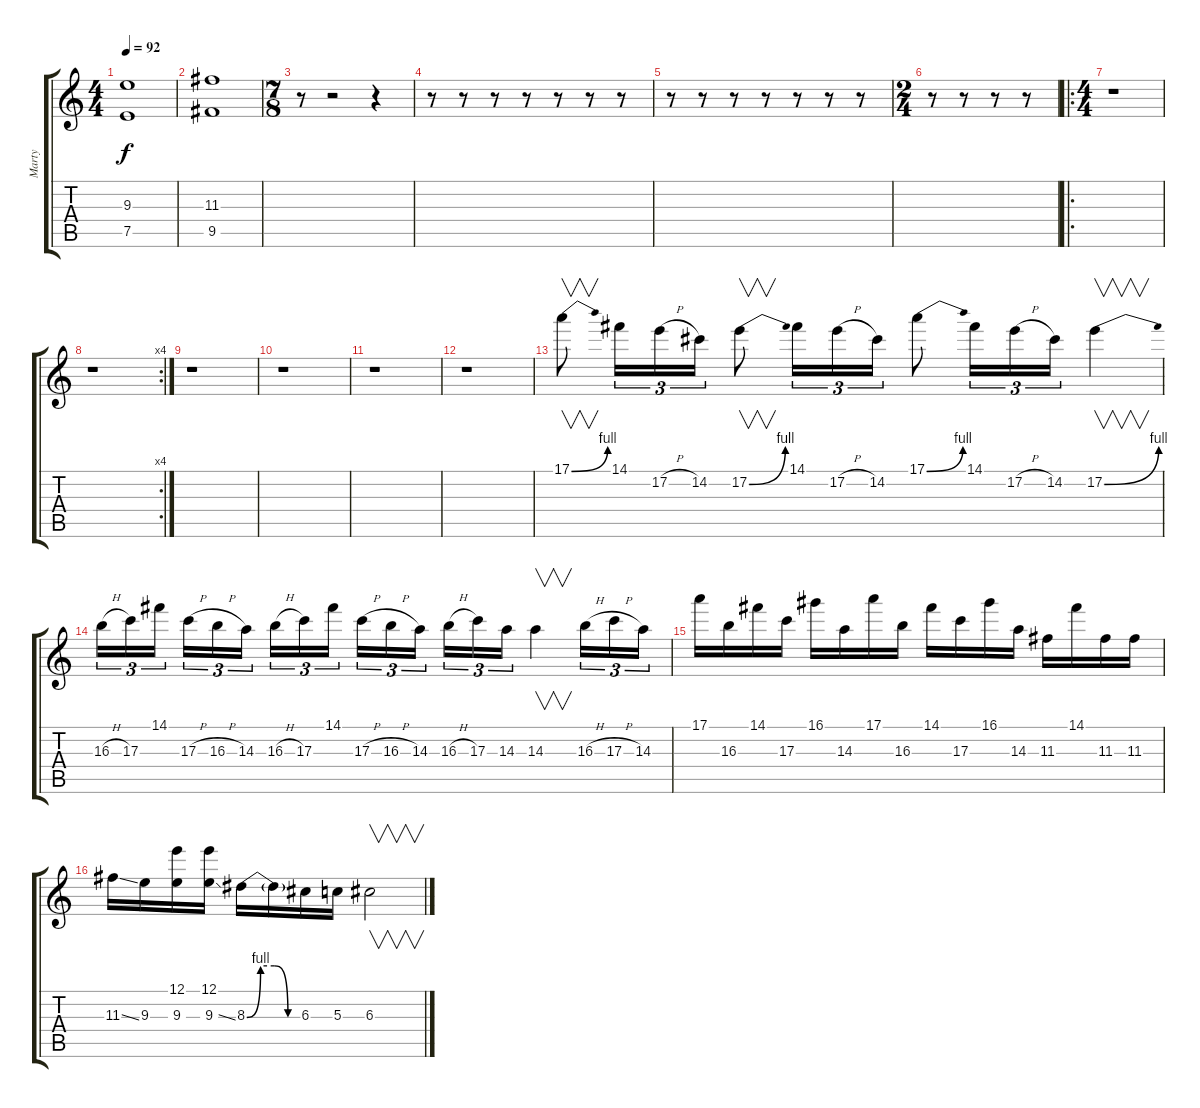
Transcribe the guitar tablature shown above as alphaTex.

\track ("Marty" "Marty") {instrument distortionguitar}
\staff {score tabs}
\tuning (E4 B3 G3 D3 A2 E2) {hide}
\ts (4 4)
\tempo 92
\clef g2
\ks c
(9.3 7.5).1{dy f} |
(11.3 9.5).1 |
\ts (7 8)
r.8 r.2 r.4 |
r.8 r.8 r.8 r.8 r.8 r.8 r.8 |
r.8 r.8 r.8 r.8 r.8 r.8 r.8 |
\ts (2 4)
r.8 r.8 r.8 r.8 |
\ro
\ts (4 4)
r.1 |
\rc 4
r.1 |
r.1 |
r.1 |
r.1 |
r.1 |
17.1{be (bend 0 0 60 4)}.8{v} 14.1.16{tu (3 2)} 17.2{h}.16{tu (3 2)} 14.2.16{tu (3 2)} 17.2{be (bend 0 0 60 4)}.8{v} 14.1.16{tu (3 2)} 17.2{h}.16{tu (3 2)} 14.2.16{tu (3 2)} 17.1{be (bend 0 0 60 4)}.8 14.1.16{tu (3 2)} 17.2{h}.16{tu (3 2)} 14.2.16{tu (3 2)} 17.2{be (bend 0 0 60 4)}.4{v} |
16.3{h}.16{tu (3 2)} 17.3.16{tu (3 2)} 14.1.16{tu (3 2)} 17.3{h}.16{tu (3 2)} 16.3{h}.16{tu (3 2)} 14.3.16{tu (3 2)} 16.3{h}.16{tu (3 2)} 17.3.16{tu (3 2)} 14.1.16{tu (3 2)} 17.3{h}.16{tu (3 2)} 16.3{h}.16{tu (3 2)} 14.3.16{tu (3 2)} 16.3{h}.16{tu (3 2)} 17.3.16{tu (3 2)} 14.3.16{tu (3 2)} 14.3.4{v} 16.3{h}.16{tu (3 2)} 17.3{h}.16{tu (3 2)} 14.3.16{tu (3 2)} |
17.1.16 16.3.16 14.1.16 17.3.16 16.1.16 14.3.16 17.1.16 16.3.16 14.1.16 17.3.16 16.1.16 14.3.16 11.3.16 14.1.16 11.3.16 11.3.16 |
11.3{ss}.16 9.3.16 (12.1 9.3).16 (12.1 9.3{ss}).16 8.3{be (custom 0 0 15 4 30 4 45 0 60 0)}.16 8.3{t}.16 6.3.16 5.3.16 6.3.2{v}
